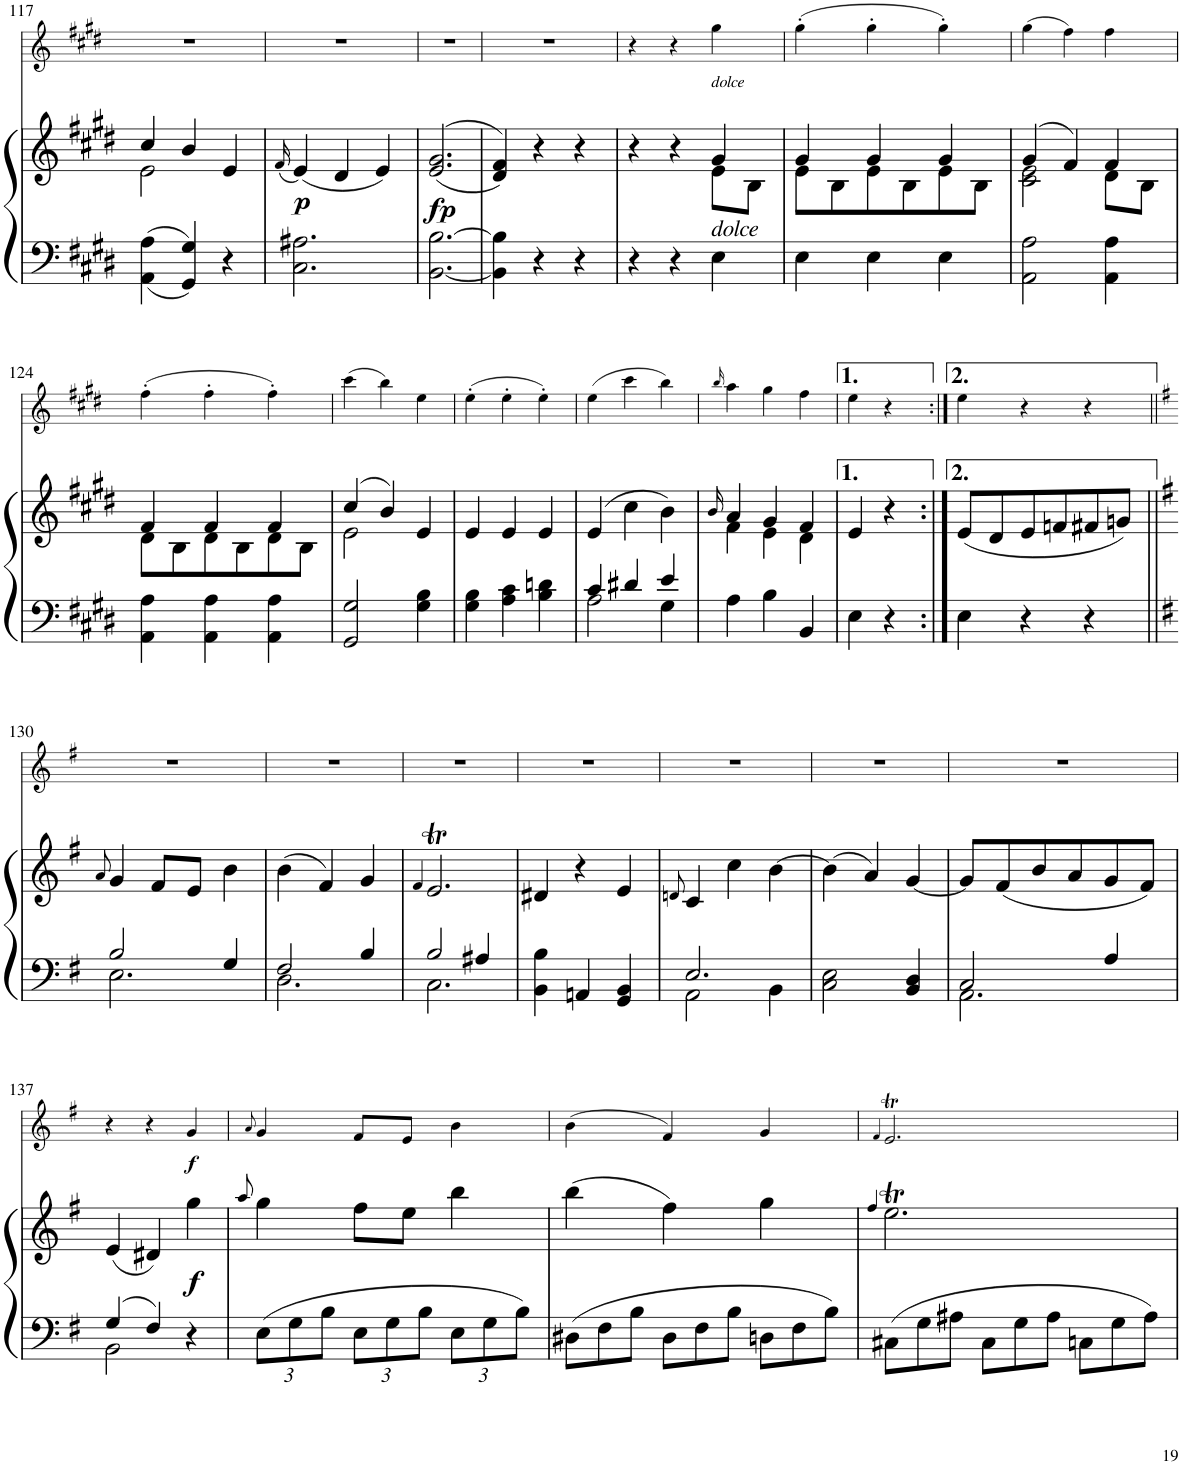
**kern	**kern	**dynam	**kern	**dynam
*part2	*part2	*part2	*part1	*part1
*staff3	*staff2	*staff2/3	*staff1	*staff1
*I"Klavier	*	*	*I"Violine	*
*	*	*	*I'Vln	*
!!LO:PB:g=z
*clefF4	*clefG2	*	*clefG2	*
*k[f#c#g#d#]	*k[f#c#g#d#]	*	*k[f#c#g#d#]	*
*M3/4	*M3/4	*	*M3/4	*
=117	=117	=117	=117	=117
*	*^	*	*	*
4AA\ 4A\	4cc#/	2e\	.	2.r	.
4GG#/ 4G#/	4b/	.	.	.	.
4r	4e/	4ryy	.	.	.
*	*v	*v	*	*	*
=118	=118	=118	=118	=118
.	(16qf#/	.	.	.
!	!	!LO:DY:b	!	!
2.C#\ 2.A#X\	(4e/)	p	2.r	.
.	4d#/	.	.	.
.	4e/)	.	.	.
=119	=119	=119	=119	=119
!	!	!LO:DY:b	!	!
[2.BB\ [2.B\	((>2.e/ 2.g#/	fp	2.r	.
=120	=120	=120	=120	=120
4BB\] 4B\]	4d#/ 4f#/))	.	2.r	.
4r	4r	.	.	.
4r	4r	.	.	.
=121	=121	=121	=121	=121
*	*^	*	*	*
4r	4r	2ryy	.	4r	.
4r	4r	.	.	4r	.
!	!	!	!	!LO:TX:b:i:t=dolce	!
!	!LO:TX:b:i:t=dolce	!	!	!	!
4E\	4g#/	8e\L	.	4gg#\	.
.	.	8B\J	.	.	.
=122	=122	=122	=122	=122	=122
4E\	4g#/	8e\L	.	(4gg#'\	.
.	.	8B\	.	.	.
4E\	4g#/	8e\	.	4gg#'\	.
.	.	8B\	.	.	.
4E\	4g#/	8e\	.	4gg#'\)	.
.	.	8B\J	.	.	.
=123	=123	=123	=123	=123	=123
2AA\ 2A\	(4g#/	2c#\ 2e\	.	(4gg#\	.
.	4f#/)	.	.	4ff#\)	.
4AA\ 4A\	4f#/	8d#\L	.	4ff#\	.
.	.	8B\J	.	.	.
!!LO:LB:g=z
=124	=124	=124	=124	=124	=124
4AA\ 4A\	4f#/	8d#\L	.	(4ff#'\	.
.	.	8B\	.	.	.
4AA\ 4A\	4f#/	8d#\	.	4ff#'\	.
.	.	8B\	.	.	.
4AA\ 4A\	4f#/	8d#\	.	4ff#'\)	.
.	.	8B\J	.	.	.
=125	=125	=125	=125	=125	=125
2GG#/ 2G#/	(4cc#/	2e\	.	(4ccc#\	.
.	4b/)	.	.	4bb\)	.
4G#\ 4B\	4e/	4ryy	.	4ee\	.
*	*v	*v	*	*	*
=126	=126	=126	=126	=126
4G#\ 4B\	4e/	.	(4ee'\	.
4A\ 4c#\	4e/	.	4ee'\	.
4B\ 4dn\	4e/	.	4ee'\)	.
=127	=127	=127	=127	=127
*^	*	*	*	*
4c#/	2A\	(4e/	.	(4ee\	.
4d#X/	.	4cc#\	.	4ccc#\	.
4e/	4G#\	4b\)	.	4bb\)	.
*v	*v	*	*	*	*
=128	=128	=128	=128	=128
.	16qb/	.	16qbb/	.
*	*^	*	*	*
4A\	4a/	4f#\	.	4aa\	.
4B\	4g#/	4e\	.	4gg#\	.
4BB/	4f#/	4d#\	.	4ff#\	.
*	*v	*v	*	*	*
=128X3	=128X3	=128X3	=128X3	=128X3
4E\	4e/	.	4ee\	.
4r	4r	.	4r	.
=129:|!	=129:|!	=129:|!	=129:|!	=129:|!
4E\	(8e/L	.	4ee\	.
.	8d#/	.	.	.
4r	8e/	.	4r	.
.	8fn/	.	.	.
4r	8f#X/	.	4r	.
.	8gn/J)	.	.	.
!!LO:LB:g=z
=130||	=130||	=130||	=130||	=130||
*k[f#]	*k[f#]	*	*k[f#]	*
.	8qa/	.	.	.
*^	*	*	*	*
2B/	2.E\	4g/	.	2.r	.
.	.	8f#/L	.	.	.
.	.	8e/J	.	.	.
4G/	.	4b\	.	.	.
=131	=131	=131	=131	=131	=131
2F#/	2.D\	(4b\	.	2.r	.
.	.	4f#/)	.	.	.
4B/	.	4g/	.	.	.
=132	=132	=132	=132	=132	=132
.	.	4qf#/	.	.	.
2B/	2.C\	2.eT/	.	2.r	.
4A#X/	.	.	.	.	.
*v	*v	*	*	*	*
=133	=133	=133	=133	=133
4BB\ 4B\	4d#X/	.	2.r	.
4AAn/	4r	.	.	.
4GG/ 4BB/	4e/	.	.	.
=134	=134	=134	=134	=134
.	8qdn/	.	.	.
*^	*	*	*	*
2.E/	2AA\	4c/	.	2.r	.
.	.	4cc\	.	.	.
.	4BB\	[4b\	.	.	.
*v	*v	*	*	*	*
=135	=135	=135	=135	=135
2C\ 2E\	(4b\]	.	2.r	.
.	4a/)	.	.	.
4BB/ 4D/	[4g/	.	.	.
=136	=136	=136	=136	=136
*^	*	*	*	*
2C/	2.AA\	8g/L]	.	2.r	.
.	.	(8f#/	.	.	.
.	.	8b/	.	.	.
.	.	8a/	.	.	.
4A/	.	8g/	.	.	.
.	.	8f#/J)	.	.	.
!!LO:LB:g=z
=137	=137	=137	=137	=137	=137
4G/	2BB\	(4e/	.	4r	.
4F#/	.	4d#X/)	.	4r	.
!	!	!	!LO:DY:b	!	!LO:DY:b
4r	4ryy	4gg\	f	4g/	f
*v	*v	*	*	*	*
=138	=138	=138	=138	=138
.	8qaa/	.	8qa/	.
*Xbrackettup	*	*	*	*
12E\L	4gg\	.	4g/	.
12G\	.	.	.	.
12B\J	.	.	.	.
12E\L	8ff#\L	.	8f#/L	.
12G\	.	.	.	.
.	8ee\J	.	8e/J	.
12B\J	.	.	.	.
12E\L	4bb\	.	4b\	.
12G\	.	.	.	.
12B\J	.	.	.	.
=139	=139	=139	=139	=139
*brackettup	*	*	*	*
12D#X\L	(4bb\	.	(4b\	.
12F#\	.	.	.	.
12B\J	.	.	.	.
12D#\L	4ff#\)	.	4f#/)	.
12F#\	.	.	.	.
12B\J	.	.	.	.
12Dn\L	4gg\	.	4g/	.
12F#\	.	.	.	.
12B\J	.	.	.	.
=140	=140	=140	=140	=140
.	4qff#/	.	4qf#/	.
12C#X\L	2.eeT\	.	2.eT/	.
12G\	.	.	.	.
12A#X\J	.	.	.	.
12C#\L	.	.	.	.
12G\	.	.	.	.
12A#\J	.	.	.	.
12Cn\L	.	.	.	.
12G\	.	.	.	.
12A#\J	.	.	.	.
=	=	=	=	=
*-	*-	*-	*-	*-
